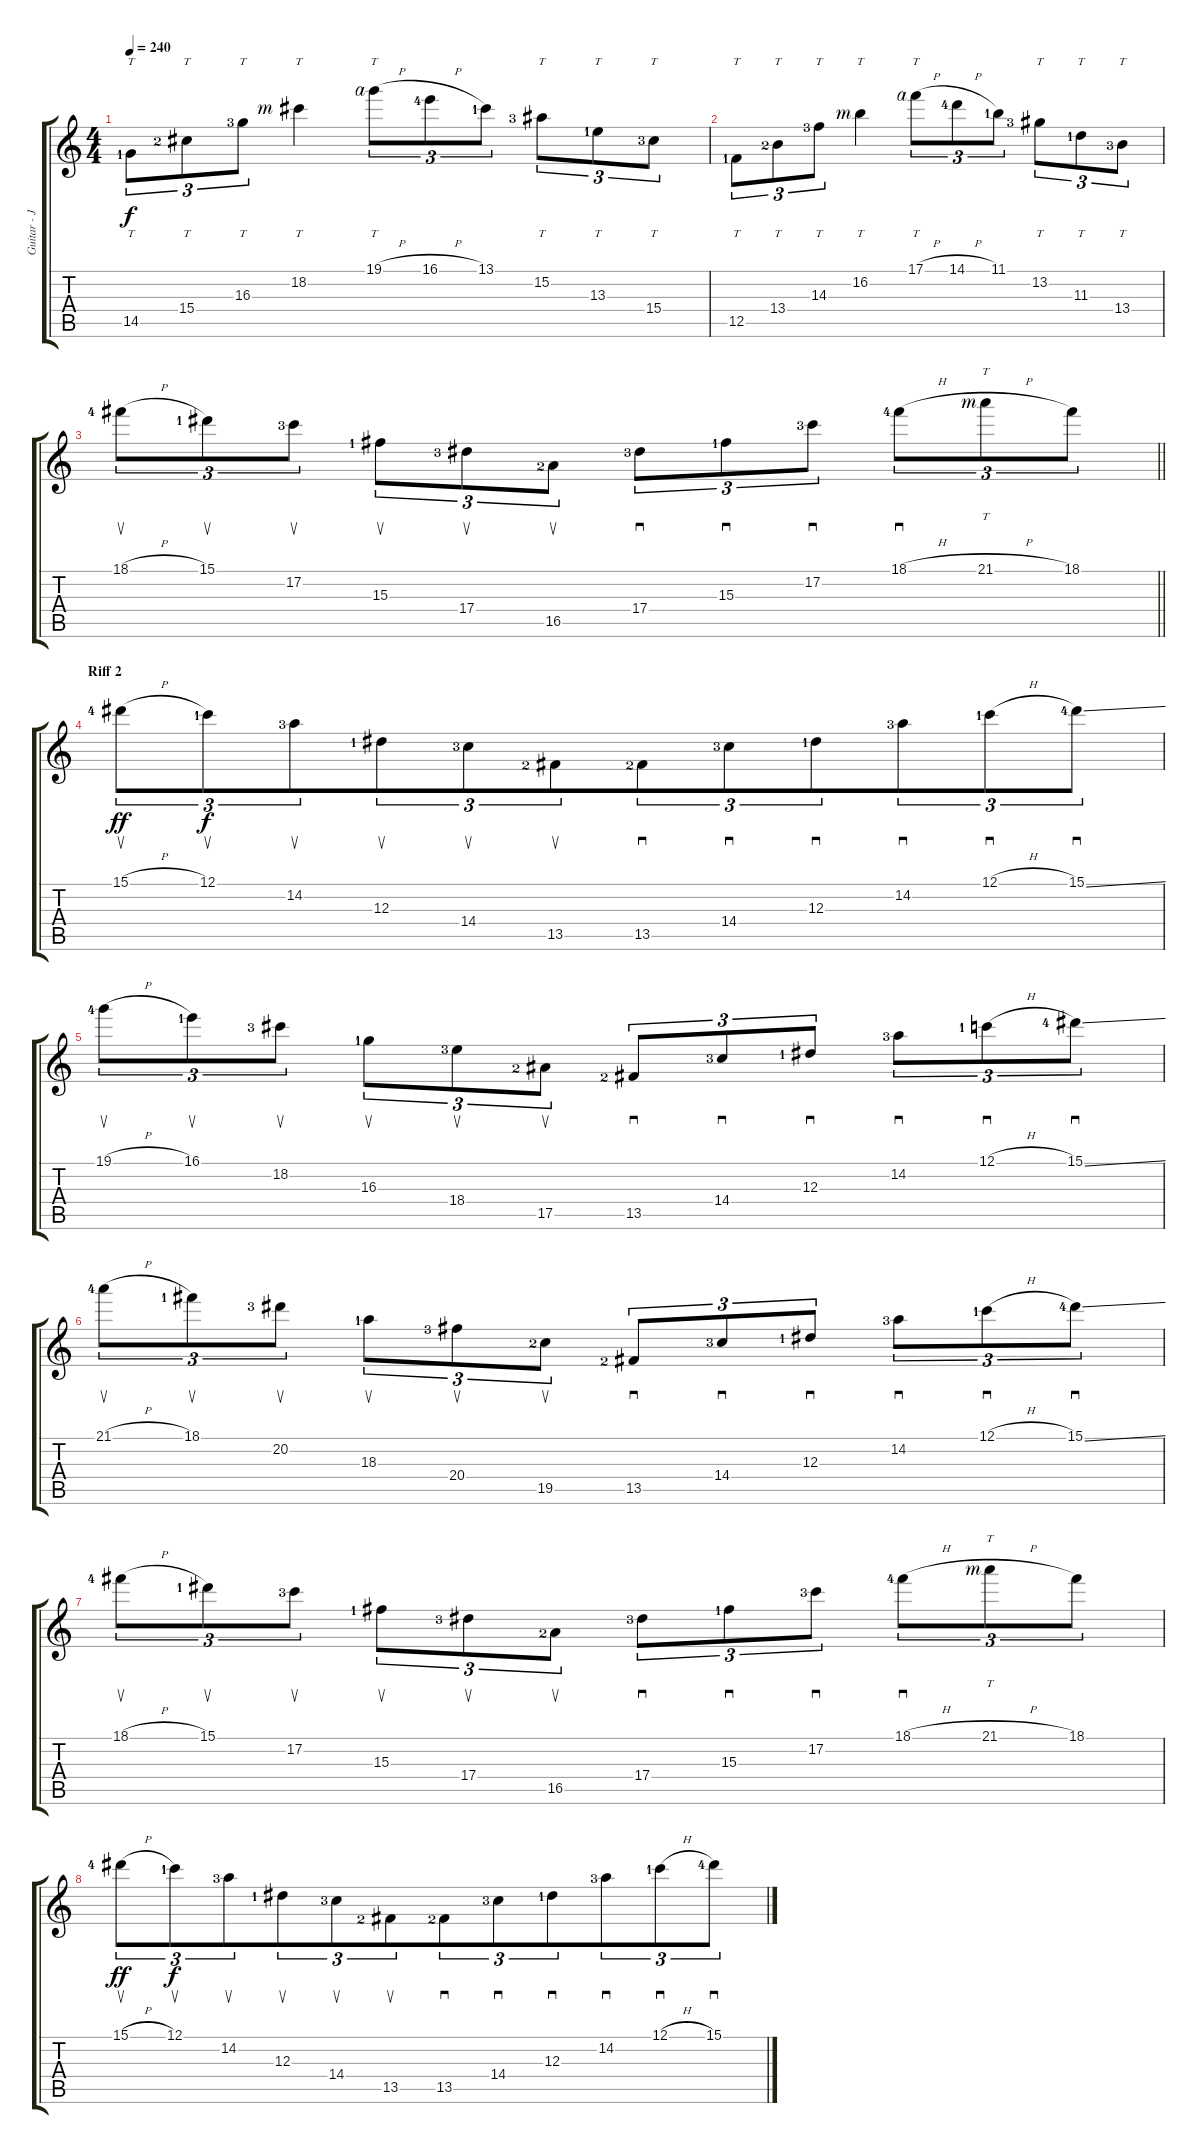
\track ("Guitar - Josh Hemandez" "Guitar - J") {instrument distortionguitar}
\staff {score tabs}
\tuning (C4 G3 Eb3 Bb2 F2 C2) {hide}
\ts (4 4)
\tempo 240
\clef g2
\ks c
14.5{lf 2}.8{tt tu (3 2) dy f} 15.4{lf 3}.8{tt tu (3 2)} 16.3{lf 4}.8{tt tu (3 2)} 18.2{rf 3}.4{tt} 19.1{h rf 4}.8{tt tu (3 2)} 16.1{h lf 5}.8{tu (3 2)} 13.1{lf 2}.8{tu (3 2)} 15.2{lf 4}.8{tt tu (3 2)} 13.3{lf 2}.8{tt tu (3 2)} 15.4{lf 4}.8{tt tu (3 2)} |
12.5{lf 2}.8{tt tu (3 2)} 13.4{lf 3}.8{tt tu (3 2)} 14.3{lf 4}.8{tt tu (3 2)} 16.2{rf 3}.4{tt} 17.1{h rf 4}.8{tt tu (3 2)} 14.1{h lf 5}.8{tu (3 2)} 11.1{lf 2}.8{tu (3 2)} 13.2{lf 4}.8{tt tu (3 2)} 11.3{lf 2}.8{tt tu (3 2)} 13.4{lf 4}.8{tt tu (3 2)} |
\barLineRight lightlight
18.1{h lf 5}.8{su tu (3 2)} 15.1{lf 2}.8{su tu (3 2)} 17.2{lf 4}.8{su tu (3 2)} 15.3{lf 2}.8{su tu (3 2)} 17.4{lf 4}.8{su tu (3 2)} 16.5{lf 3}.8{su tu (3 2)} 17.4{lf 4}.8{sd tu (3 2)} 15.3{lf 2}.8{sd tu (3 2)} 17.2{lf 4}.8{sd tu (3 2)} 18.1{h lf 5}.8{sd tu (3 2)} 21.1{h rf 3}.8{tt tu (3 2)} 18.1.8{tu (3 2)} |
\section ("" "Riff 2")
15.1{h lf 5}.8{su tu (3 2) dy ff} 12.1{lf 2}.8{su tu (3 2) dy f} 14.2{lf 4}.8{su tu (3 2) beam merge} 12.3{lf 2}.8{su tu (3 2)} 14.4{lf 4}.8{su tu (3 2)} 13.5{lf 3}.8{su tu (3 2) beam merge} 13.5{lf 3}.8{sd tu (3 2)} 14.4{lf 4}.8{sd tu (3 2)} 12.3{lf 2}.8{sd tu (3 2) beam merge} 14.2{lf 4}.8{sd tu (3 2)} 12.1{h lf 2}.8{sd tu (3 2)} 15.1{ss lf 5}.8{sd tu (3 2)} |
19.1{h lf 5}.8{su tu (3 2)} 16.1{lf 2}.8{su tu (3 2)} 18.2{lf 4}.8{su tu (3 2)} 16.3{lf 2}.8{su tu (3 2)} 18.4{lf 4}.8{su tu (3 2)} 17.5{lf 3}.8{su tu (3 2)} 13.5{lf 3}.8{sd tu (3 2)} 14.4{lf 4}.8{sd tu (3 2)} 12.3{lf 2}.8{sd tu (3 2)} 14.2{lf 4}.8{sd tu (3 2)} 12.1{h lf 2}.8{sd tu (3 2)} 15.1{ss lf 5}.8{sd tu (3 2)} |
21.1{h lf 5}.8{su tu (3 2)} 18.1{lf 2}.8{su tu (3 2)} 20.2{lf 4}.8{su tu (3 2)} 18.3{lf 2}.8{su tu (3 2)} 20.4{lf 4}.8{su tu (3 2)} 19.5{lf 3}.8{su tu (3 2)} 13.5{lf 3}.8{sd tu (3 2)} 14.4{lf 4}.8{sd tu (3 2)} 12.3{lf 2}.8{sd tu (3 2)} 14.2{lf 4}.8{sd tu (3 2)} 12.1{h lf 2}.8{sd tu (3 2)} 15.1{ss lf 5}.8{sd tu (3 2)} |
18.1{h lf 5}.8{su tu (3 2)} 15.1{lf 2}.8{su tu (3 2)} 17.2{lf 4}.8{su tu (3 2)} 15.3{lf 2}.8{su tu (3 2)} 17.4{lf 4}.8{su tu (3 2)} 16.5{lf 3}.8{su tu (3 2)} 17.4{lf 4}.8{sd tu (3 2)} 15.3{lf 2}.8{sd tu (3 2)} 17.2{lf 4}.8{sd tu (3 2)} 18.1{h lf 5}.8{sd tu (3 2)} 21.1{h rf 3}.8{tt tu (3 2)} 18.1.8{tu (3 2)} |
15.1{h lf 5}.8{su tu (3 2) dy ff} 12.1{lf 2}.8{su tu (3 2) dy f} 14.2{lf 4}.8{su tu (3 2) beam merge} 12.3{lf 2}.8{su tu (3 2)} 14.4{lf 4}.8{su tu (3 2)} 13.5{lf 3}.8{su tu (3 2) beam merge} 13.5{lf 3}.8{sd tu (3 2)} 14.4{lf 4}.8{sd tu (3 2)} 12.3{lf 2}.8{sd tu (3 2) beam merge} 14.2{lf 4}.8{sd tu (3 2)} 12.1{h lf 2}.8{sd tu (3 2)} 15.1{ss lf 5}.8{sd tu (3 2)}
